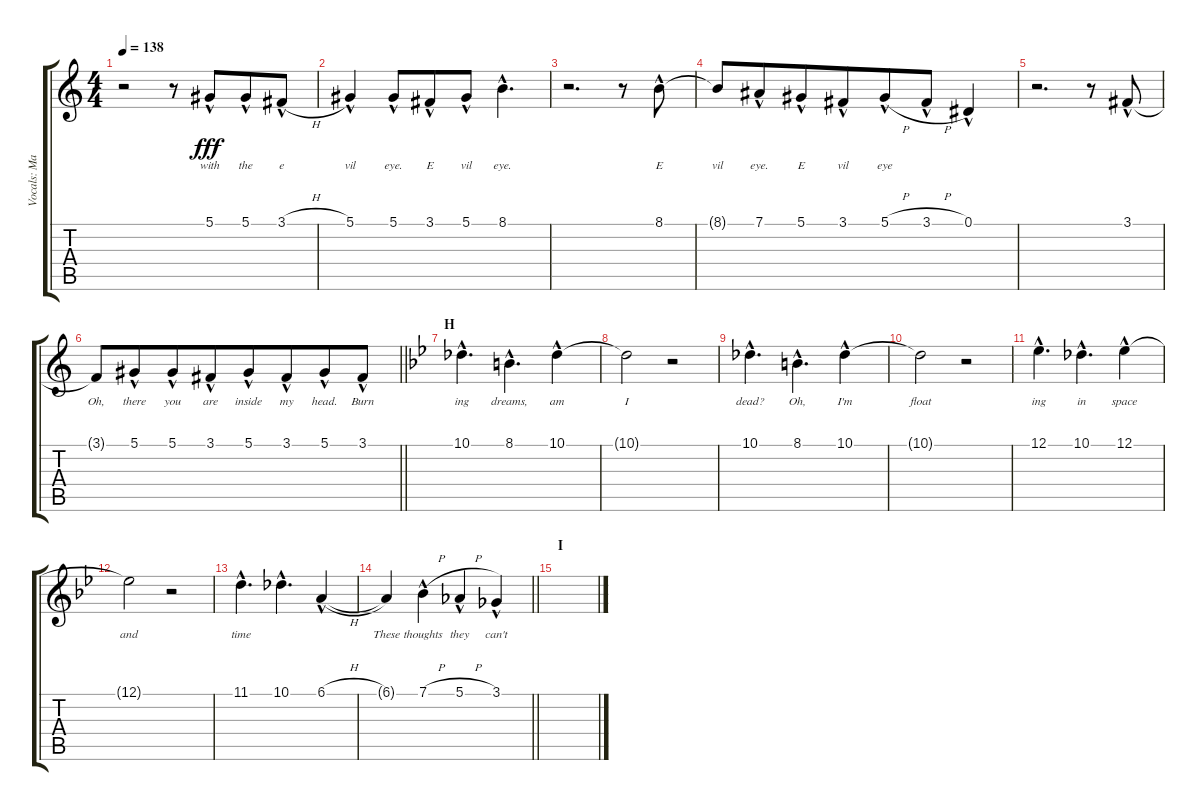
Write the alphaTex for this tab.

\track ("Vocals: Martin" "Vocals: Ma") {instrument lead2sawtooth}
\staff {score tabs}
\tuning (Eb4 Bb3 Gb3 Db3 Ab2 Eb2) {hide}
\ts (4 4)
\tempo 138
\clef g2
\ks c
r.2{dy fff} r.8 5.1{hac}.8{lyrics (0 "with") lyrics (1 "") lyrics (2 "") lyrics (3 "") lyrics (4 "") beam merge} 5.1{hac}.8{lyrics (0 "the") lyrics (1 "") lyrics (2 "") lyrics (3 "") lyrics (4 "")} 3.1{h hac}.8{lyrics (0 "e") lyrics (1 "") lyrics (2 "") lyrics (3 "") lyrics (4 "")} |
5.1{hac}.4{lyrics (0 "vil") lyrics (1 "") lyrics (2 "") lyrics (3 "") lyrics (4 "")} 5.1{hac}.8{lyrics (0 "eye.") lyrics (1 "") lyrics (2 "") lyrics (3 "") lyrics (4 "")} 3.1{hac}.8{lyrics (0 "E") lyrics (1 "") lyrics (2 "") lyrics (3 "") lyrics (4 "") beam merge} 5.1{hac}.8{lyrics (0 "vil") lyrics (1 "") lyrics (2 "") lyrics (3 "") lyrics (4 "")} 8.1{hac}.4{d lyrics (0 "eye.") lyrics (1 "") lyrics (2 "") lyrics (3 "") lyrics (4 "")} |
r.2{d} r.8 8.1{hac}.8{lyrics (0 "E") lyrics (1 "") lyrics (2 "") lyrics (3 "") lyrics (4 "")} |
8.1{t}.8{lyrics (0 "vil") lyrics (1 "") lyrics (2 "") lyrics (3 "") lyrics (4 "")} 7.1{hac}.8{lyrics (0 "eye.") lyrics (1 "") lyrics (2 "") lyrics (3 "") lyrics (4 "") beam merge} 5.1{hac}.8{lyrics (0 "E") lyrics (1 "") lyrics (2 "") lyrics (3 "") lyrics (4 "")} 3.1{hac}.8{lyrics (0 "vil") lyrics (1 "") lyrics (2 "") lyrics (3 "") lyrics (4 "") beam merge} 5.1{h hac}.8{lyrics (0 "eye") lyrics (1 "") lyrics (2 "") lyrics (3 "") lyrics (4 "")} 3.1{h hac}.8{lyrics (0 "") lyrics (1 "") lyrics (2 "") lyrics (3 "") lyrics (4 "")} 0.1{hac}.4{lyrics (0 "") lyrics (1 "") lyrics (2 "") lyrics (3 "") lyrics (4 "")} |
r.2{d} r.8 3.1{hac}.8{lyrics (0 "") lyrics (1 "") lyrics (2 "") lyrics (3 "") lyrics (4 "")} |
\barLineRight lightlight
3.1{t}.8{lyrics (0 "Oh,") lyrics (1 "") lyrics (2 "") lyrics (3 "") lyrics (4 "")} 5.1{hac}.8{lyrics (0 "there") lyrics (1 "") lyrics (2 "") lyrics (3 "") lyrics (4 "") beam merge} 5.1{hac}.8{lyrics (0 "you") lyrics (1 "") lyrics (2 "") lyrics (3 "") lyrics (4 "")} 3.1{hac}.8{lyrics (0 "are") lyrics (1 "") lyrics (2 "") lyrics (3 "") lyrics (4 "") beam merge} 5.1{hac}.8{lyrics (0 "inside") lyrics (1 "") lyrics (2 "") lyrics (3 "") lyrics (4 "")} 3.1{hac}.8{lyrics (0 "my") lyrics (1 "") lyrics (2 "") lyrics (3 "") lyrics (4 "") beam merge} 5.1{hac}.8{lyrics (0 "head.") lyrics (1 "") lyrics (2 "") lyrics (3 "") lyrics (4 "")} 3.1{hac}.8{lyrics (0 "Burn") lyrics (1 "") lyrics (2 "") lyrics (3 "") lyrics (4 "")} |
\section ("" "H")
\ks bb
10.1{hac}.4{d lyrics (0 "ing") lyrics (1 "") lyrics (2 "") lyrics (3 "") lyrics (4 "")} 8.1{hac}.4{d lyrics (0 "dreams,") lyrics (1 "") lyrics (2 "") lyrics (3 "") lyrics (4 "")} 10.1{hac}.4{lyrics (0 "am") lyrics (1 "") lyrics (2 "") lyrics (3 "") lyrics (4 "")} |
10.1{t}.2{lyrics (0 "I") lyrics (1 "") lyrics (2 "") lyrics (3 "") lyrics (4 "")} r.2 |
10.1{hac}.4{d lyrics (0 "dead?") lyrics (1 "") lyrics (2 "") lyrics (3 "") lyrics (4 "")} 8.1{hac}.4{d lyrics (0 "Oh,") lyrics (1 "") lyrics (2 "") lyrics (3 "") lyrics (4 "")} 10.1{hac}.4{lyrics (0 "I'm") lyrics (1 "") lyrics (2 "") lyrics (3 "") lyrics (4 "")} |
10.1{t}.2{lyrics (0 "float") lyrics (1 "") lyrics (2 "") lyrics (3 "") lyrics (4 "")} r.2 |
12.1{hac}.4{d lyrics (0 "ing") lyrics (1 "") lyrics (2 "") lyrics (3 "") lyrics (4 "")} 10.1{hac}.4{d lyrics (0 "in") lyrics (1 "") lyrics (2 "") lyrics (3 "") lyrics (4 "")} 12.1{hac}.4{lyrics (0 "space") lyrics (1 "") lyrics (2 "") lyrics (3 "") lyrics (4 "")} |
12.1{t}.2{lyrics (0 "and") lyrics (1 "") lyrics (2 "") lyrics (3 "") lyrics (4 "")} r.2 |
11.1{hac}.4{d lyrics (0 "time") lyrics (1 "") lyrics (2 "") lyrics (3 "") lyrics (4 "")} 10.1{hac}.4{d lyrics (0 "") lyrics (1 "") lyrics (2 "") lyrics (3 "") lyrics (4 "")} 6.1{h hac}.4{lyrics (0 "") lyrics (1 "") lyrics (2 "") lyrics (3 "") lyrics (4 "")} |
\barLineRight lightlight
6.1{t}.4{lyrics (0 "These") lyrics (1 "") lyrics (2 "") lyrics (3 "") lyrics (4 "")} 7.1{h hac}.4{lyrics (0 "thoughts") lyrics (1 "") lyrics (2 "") lyrics (3 "") lyrics (4 "")} 5.1{h hac}.4{lyrics (0 "they") lyrics (1 "") lyrics (2 "") lyrics (3 "") lyrics (4 "")} 3.1{hac}.4{lyrics (0 "can't") lyrics (1 "") lyrics (2 "") lyrics (3 "") lyrics (4 "")} |
\section ("" "I")
